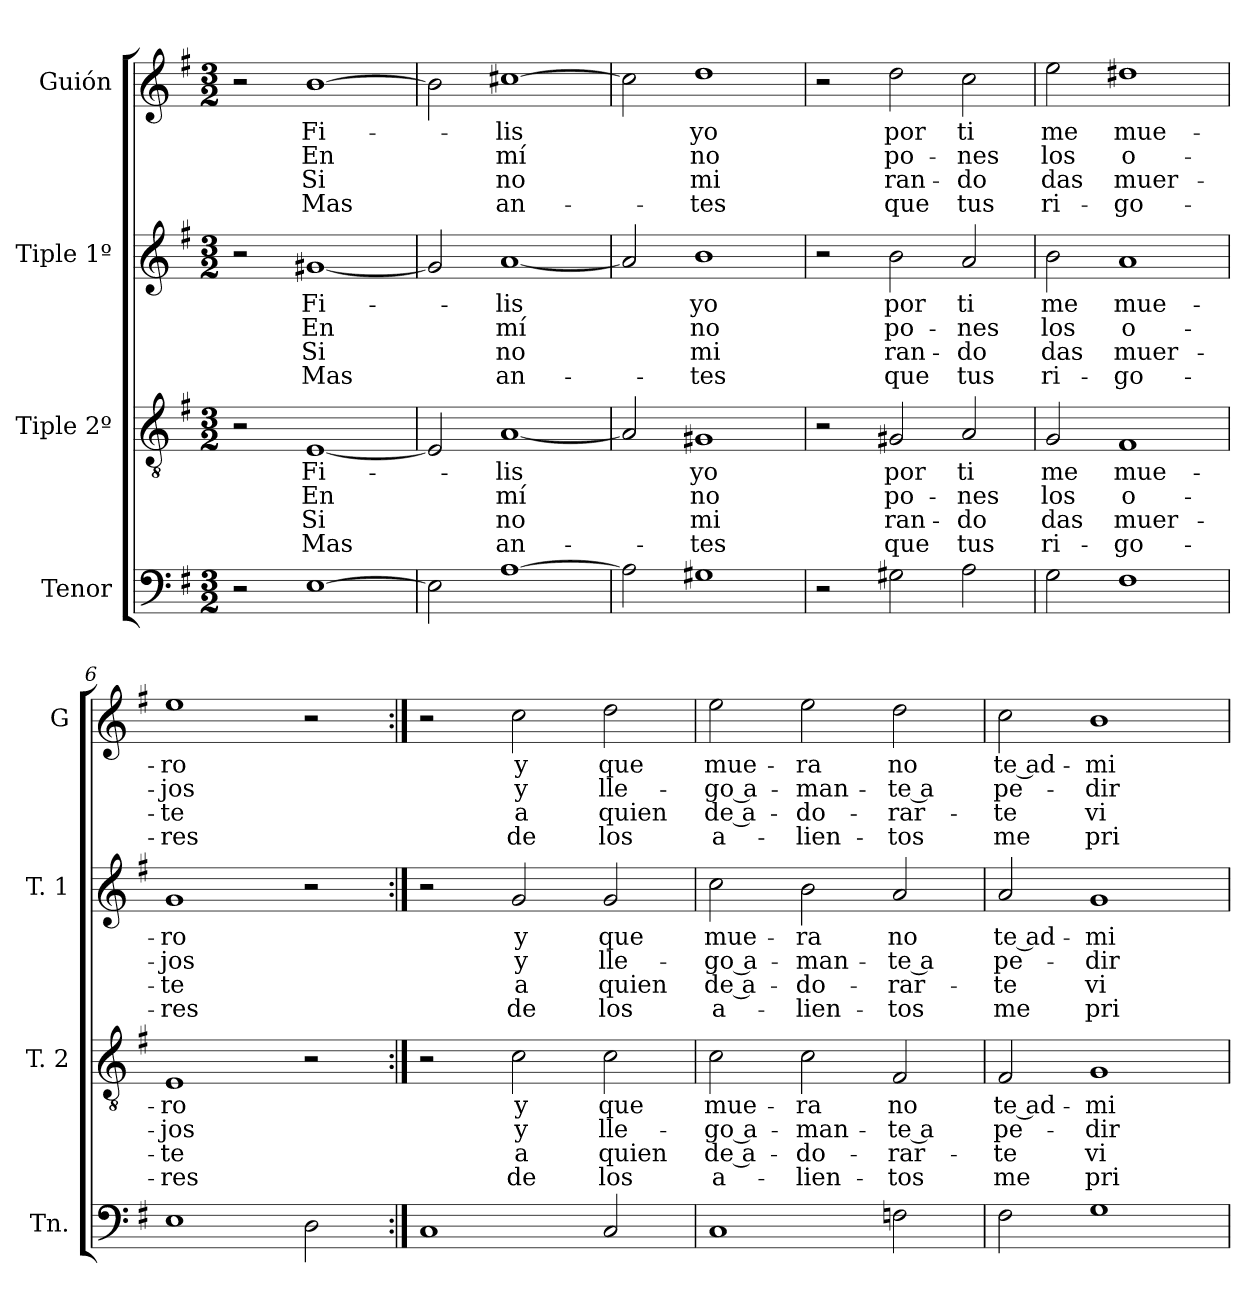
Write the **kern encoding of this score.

**kern	**kern	**text	**text	**text	**text	**kern	**text	**text	**text	**text	**kern	**text	**text	**text	**text
*part4	*part3	*part3	*part3	*part3	*part3	*part2	*part2	*part2	*part2	*part2	*part1	*part1	*part1	*part1	*part1
*staff4	*staff3	*staff3	*staff3	*staff3	*staff3	*staff2	*staff2	*staff2	*staff2	*staff2	*staff1	*staff1	*staff1	*staff1	*staff1
*I"Tenor	*I"Tiple 2º	*	*	*	*	*I"Tiple 1º	*	*	*	*	*I"Guión	*	*	*	*
*I'Tn.	*I'T. 2	*	*	*	*	*I'T. 1	*	*	*	*	*I'G	*	*	*	*
*clefF4	*clefGv2	*	*	*	*	*clefG2	*	*	*	*	*clefG2	*	*	*	*
*k[f#]	*k[f#]	*	*	*	*	*k[f#]	*	*	*	*	*k[f#]	*	*	*	*
*M3/2	*M3/2	*	*	*	*	*M3/2	*	*	*	*	*M3/2	*	*	*	*
=1	=1	=1	=1	=1	=1	=1	=1	=1	=1	=1	=1	=1	=1	=1	=1
2r	2r	.	.	.	.	2r	.	.	.	.	2r	.	.	.	.
[1E	[1E	Fi-	En	Si	Mas	[1g#X	Fi-	En	Si	Mas	[1b	Fi-	En	Si	Mas
=2	=2	=2	=2	=2	=2	=2	=2	=2	=2	=2	=2	=2	=2	=2	=2
2E]	2E]	.	.	.	.	2g#]	.	.	.	.	2b]	.	.	.	.
[1A	[1A	-lis	mí	no	an-	[1a	-lis	mí	no	an-	[1cc#X	-lis	mí	no	an-
=3	=3	=3	=3	=3	=3	=3	=3	=3	=3	=3	=3	=3	=3	=3	=3
2A]	2A]	.	.	.	.	2a]	.	.	.	.	2cc#]	.	.	.	.
1G#X	1G#X	yo	no	mi	-tes	1b	yo	no	mi	-tes	1dd	yo	no	mi	-tes
=4	=4	=4	=4	=4	=4	=4	=4	=4	=4	=4	=4	=4	=4	=4	=4
2r	2r	.	.	.	.	2r	.	.	.	.	2r	.	.	.	.
2G#X	2G#X	por	po-	ran-	que	2b	por	po-	ran-	que	2dd	por	po-	ran-	que
2A	2A	ti	-nes	-do	tus	2a	ti	-nes	-do	tus	2cc	ti	-nes	-do	tus
=5	=5	=5	=5	=5	=5	=5	=5	=5	=5	=5	=5	=5	=5	=5	=5
2G	2G	me	los	das	ri-	2b	me	los	das	ri-	2ee	me	los	das	ri-
1F#	1F#	mue-	o-	muer-	-go-	1a	mue-	o-	muer-	-go-	1dd#X	mue-	o-	muer-	-go-
=6	=6	=6	=6	=6	=6	=6	=6	=6	=6	=6	=6	=6	=6	=6	=6
1E	1E	-ro	-jos	-te	-res	1g	-ro	-jos	-te	-res	1ee	-ro	-jos	-te	-res
2D	2r	.	.	.	.	2r	.	.	.	.	2r	.	.	.	.
=7:|!	=7:|!	=7:|!	=7:|!	=7:|!	=7:|!	=7:|!	=7:|!	=7:|!	=7:|!	=7:|!	=7:|!	=7:|!	=7:|!	=7:|!	=7:|!
1C	2r	.	.	.	.	2r	.	.	.	.	2r	.	.	.	.
.	2c	y	y	a	de	2g	y	y	a	de	2cc	y	y	a	de
2C	2c	que	lle-	quien	los	2g	que	lle-	quien	los	2dd	que	lle-	quien	los
=8	=8	=8	=8	=8	=8	=8	=8	=8	=8	=8	=8	=8	=8	=8	=8
1C	2c	mue-	go a-	de a-	a-	2cc	mue-	go a-	de a-	a-	2ee	mue-	go a-	de a-	a-
.	2c	-ra	-man-	-do-	-lien-	2b	-ra	-man-	-do-	-lien-	2ee	-ra	-man-	-do-	-lien-
2Fn	2F#	no	-te a	-rar-	-tos	2a	no	-te a	-rar-	-tos	2dd	no	-te a	-rar-	-tos
=9	=9	=9	=9	=9	=9	=9	=9	=9	=9	=9	=9	=9	=9	=9	=9
2F#	2F#	te ad-	pe-	-te	me	2a	te ad-	pe-	-te	me	2cc	te ad-	pe-	-te	me
1G	1G	-mi-	-dir-	vi-	pri-	1g	-mi-	-dir-	vi-	pri-	1b	-mi-	-dir-	vi-	pri-
=	=	=	=	=	=	=	=	=	=	=	=	=	=	=	=
*-	*-	*-	*-	*-	*-	*-	*-	*-	*-	*-	*-	*-	*-	*-	*-
